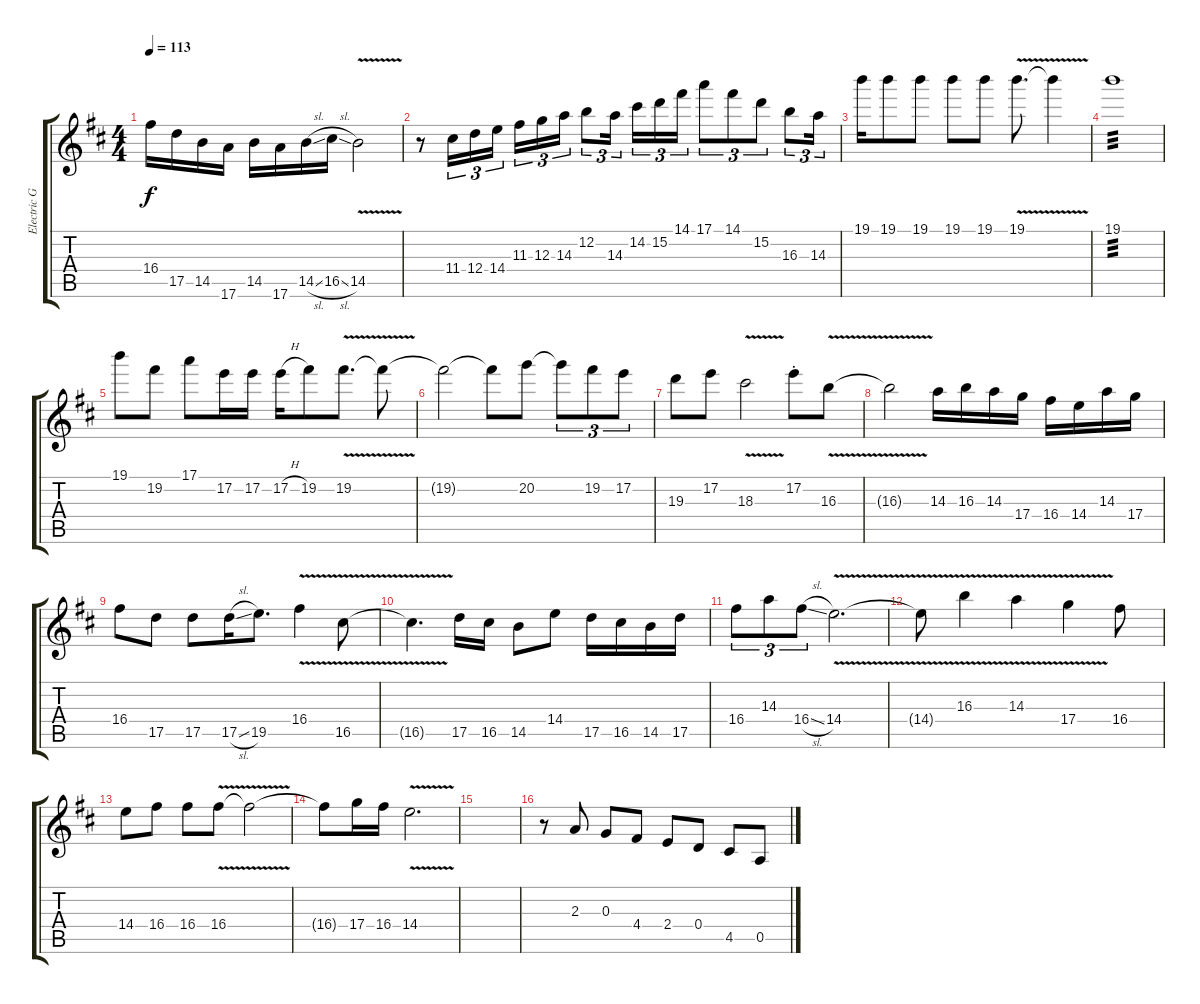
\track ("Electric Guitar" "Electric G") {instrument electricguitarjazz}
\staff {score tabs}
\tuning (E4 B3 G3 D3 A2 E2) {hide}
\ts (4 4)
\tempo 113
\clef g2
\ks d
16.4.16{dy f} 17.5.16 14.5.16 17.6.16 14.5.16 17.6.16 14.5{sl}.16 16.5{sl}.16 14.5{v}.2 |
r.8 11.4.16{tu (3 2)} 12.4.16{tu (3 2)} 14.4.16{tu (3 2)} 11.3.16{tu (3 2)} 12.3.16{tu (3 2)} 14.3.16{tu (3 2)} 12.2.8{tu (3 2)} 14.3.16{tu (3 2)} 14.2.16{tu (3 2)} 15.2.16{tu (3 2)} 14.1.16{tu (3 2)} 17.1.8{tu (3 2)} 14.1.8{tu (3 2)} 15.2.8{tu (3 2)} 16.3.8{tu (3 2)} 14.3.16{tu (3 2)} |
19.1.16 19.1.8 19.1.8 19.1.8 19.1.8 19.1{v}.8{d} 19.1{t}.4 |
19.1.1{tp 3} |
19.1.8 19.2.8 17.1.8 17.2.16 17.2.16 17.2{h}.16 19.2.8 19.2{v}.8{d} 19.2{t}.8 |
19.2{t}.2 19.2{t}.8 20.2.8 20.2{t}.8{tu (3 2)} 19.2.8{tu (3 2)} 17.2.8{tu (3 2)} |
19.3.8 17.2.8 18.3{v}.2 17.2{st}.8 16.3{v}.8 |
16.3{t}.2 14.3.16 16.3.16 14.3.16 17.4.16 16.4.16 14.4.16 14.3.16 17.4.16 |
16.4.8 17.5.8 17.5.8 17.5{sl}.16 19.5.8{d} 16.4{v}.4 16.5{v}.8 |
16.5{t}.4{d} 17.5.16 16.5.16 14.5.8 14.4.8 17.5.16 16.5.16 14.5.16 17.5.16 |
16.4.8{tu (3 2)} 14.3.8{tu (3 2)} 16.4{sl}.8{tu (3 2)} 14.4{v}.2{d} |
14.4{t}.8 16.3{v}.4 14.3{v}.4 17.4{v}.4 16.4.8 |
14.4.8 16.4.8 16.4.8 16.4{v}.8 16.4{t}.2 |
16.4{t}.8 17.4.16 16.4.16 14.4{v}.2{d} |
|
r.8 2.3.8 0.3.8 4.4.8 2.4.8 0.4.8 4.5.8 0.5.8
